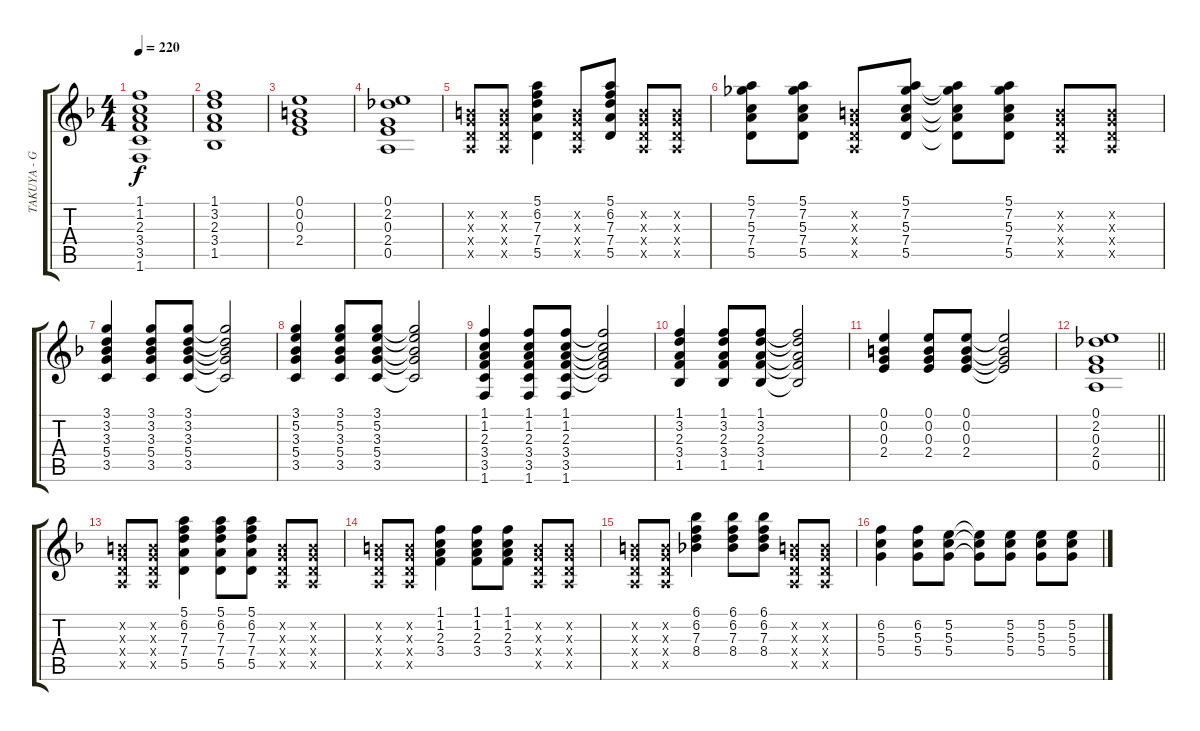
\track ("TAKUYA - Guitar 1" "TAKUYA - G") {instrument distortionguitar}
\staff {score tabs}
\tuning (E4 B3 G3 D3 A2 E2) {hide}
\ts (4 4)
\tempo 220
\clef g2
\ks f
(1.1 1.2 2.3 3.4 3.5 1.6).1{dy f} |
(1.1 3.2 2.3 3.4 1.5).1 |
(0.1 0.2 0.3 2.4).1 |
(0.1 2.2 0.3 2.4 0.5).1 |
(0.2{x} 0.3{x} 0.4{x} 0.5{x}).8 (0.2{x} 0.3{x} 0.4{x} 0.5{x}).8 (5.1 6.2 7.3 7.4 5.5).4 (0.2{x} 0.3{x} 0.4{x} 0.5{x}).8 (5.1 6.2 7.3 7.4 5.5).8 (0.2{x} 0.3{x} 0.4{x} 0.5{x}).8 (0.2{x} 0.3{x} 0.4{x} 0.5{x}).8 |
(5.1 7.2 5.3 7.4 5.5).8 (5.1 7.2 5.3 7.4 5.5).8 (0.2{x} 0.3{x} 0.4{x} 0.5{x}).8 (5.1 7.2 5.3 7.4 5.5).8 (5.1{t} 7.2{t} 5.3{t} 7.4{t} 5.5{t}).8 (5.1 7.2 5.3 7.4 5.5).8 (0.2{x} 0.3{x} 0.4{x} 0.5{x}).8 (0.2{x} 0.3{x} 0.4{x} 0.5{x}).8 |
(3.1 3.2 3.3 5.4 3.5).4 (3.1 3.2 3.3 5.4 3.5).8 (3.1 3.2 3.3 5.4 3.5).8 (3.1{t} 3.2{t} 3.3{t} 5.4{t} 3.5{t}).2 |
(3.1 5.2 3.3 5.4 3.5).4 (3.1 5.2 3.3 5.4 3.5).8 (3.1 5.2 3.3 5.4 3.5).8 (3.1{t} 5.2{t} 3.3{t} 5.4{t} 3.5{t}).2 |
(1.1 1.2 2.3 3.4 3.5 1.6).4 (1.1 1.2 2.3 3.4 3.5 1.6).8 (1.1 1.2 2.3 3.4 3.5 1.6).8 (1.1{t} 1.2{t} 2.3{t} 3.4{t} 3.5{t}).2 |
(1.1 3.2 2.3 3.4 1.5).4 (1.1 3.2 2.3 3.4 1.5).8 (1.1 3.2 2.3 3.4 1.5).8 (1.1{t} 3.2{t} 2.3{t} 3.4{t} 1.5{t}).2 |
(0.1 0.2 0.3 2.4).4 (0.1 0.2 0.3 2.4).8 (0.1 0.2 0.3 2.4).8 (0.1{t} 0.2{t} 0.3{t} 2.4{t}).2 |
\barLineRight lightlight
(0.1 2.2 0.3 2.4 0.5).1 |
(0.2{x} 0.3{x} 0.4{x} 0.5{x}).8 (0.2{x} 0.3{x} 0.4{x} 0.5{x}).8 (5.1 6.2 7.3 7.4 5.5).4 (5.1 6.2 7.3 7.4 5.5).8 (5.1 6.2 7.3 7.4 5.5).8 (0.2{x} 0.3{x} 0.4{x} 0.5{x}).8 (0.2{x} 0.3{x} 0.4{x} 0.5{x}).8 |
(0.2{x} 0.3{x} 0.4{x} 0.5{x}).8 (0.2{x} 0.3{x} 0.4{x} 0.5{x}).8 (1.1 1.2 2.3 3.4).4 (1.1 1.2 2.3 3.4).8 (1.1 1.2 2.3 3.4).8 (0.2{x} 0.3{x} 0.4{x} 0.5{x}).8 (0.2{x} 0.3{x} 0.4{x} 0.5{x}).8 |
(0.2{x} 0.3{x} 0.4{x} 0.5{x}).8 (0.2{x} 0.3{x} 0.4{x} 0.5{x}).8 (6.1 6.2 7.3 8.4).4 (6.1 6.2 7.3 8.4).8 (6.1 6.2 7.3 8.4).8 (0.2{x} 0.3{x} 0.4{x} 0.5{x}).8 (0.2{x} 0.3{x} 0.4{x} 0.5{x}).8 |
(6.2 5.3 5.4).4 (6.2 5.3 5.4).8 (5.2 5.3 5.4).8 (5.2{t} 5.3{t} 5.4{t}).8 (5.2 5.3 5.4).8 (5.2 5.3 5.4).8 (5.2 5.3 5.4).8
